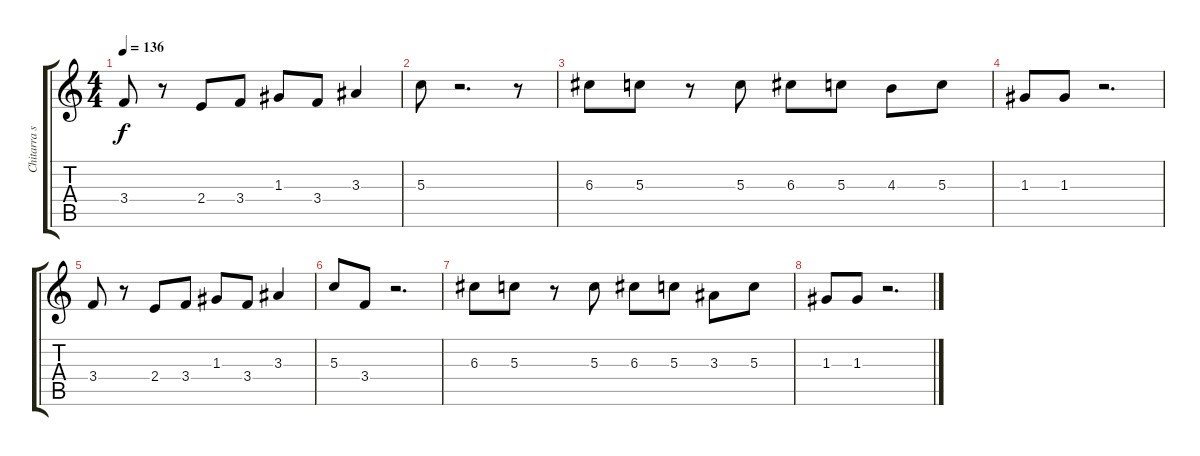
\track ("Chitarra solista" "Chitarra s") {instrument distortionguitar}
\staff {score tabs}
\tuning (E4 B3 G3 D3 A2 E2) {hide}
\ts (4 4)
\tempo 136
\clef g2
\ks c
3.4.8{dy f} r.8 2.4.8 3.4.8 1.3.8 3.4.8 3.3.4 |
5.3.8 r.2{d} r.8 |
6.3.8 5.3.8 r.8 5.3.8 6.3.8 5.3.8 4.3.8 5.3.8 |
1.3.8 1.3.8 r.2{d} |
3.4.8 r.8 2.4.8 3.4.8 1.3.8 3.4.8 3.3.4 |
5.3.8 3.4.8 r.2{d} |
6.3.8 5.3.8 r.8 5.3.8 6.3.8 5.3.8 3.3.8 5.3.8 |
1.3.8 1.3.8 r.2{d}
